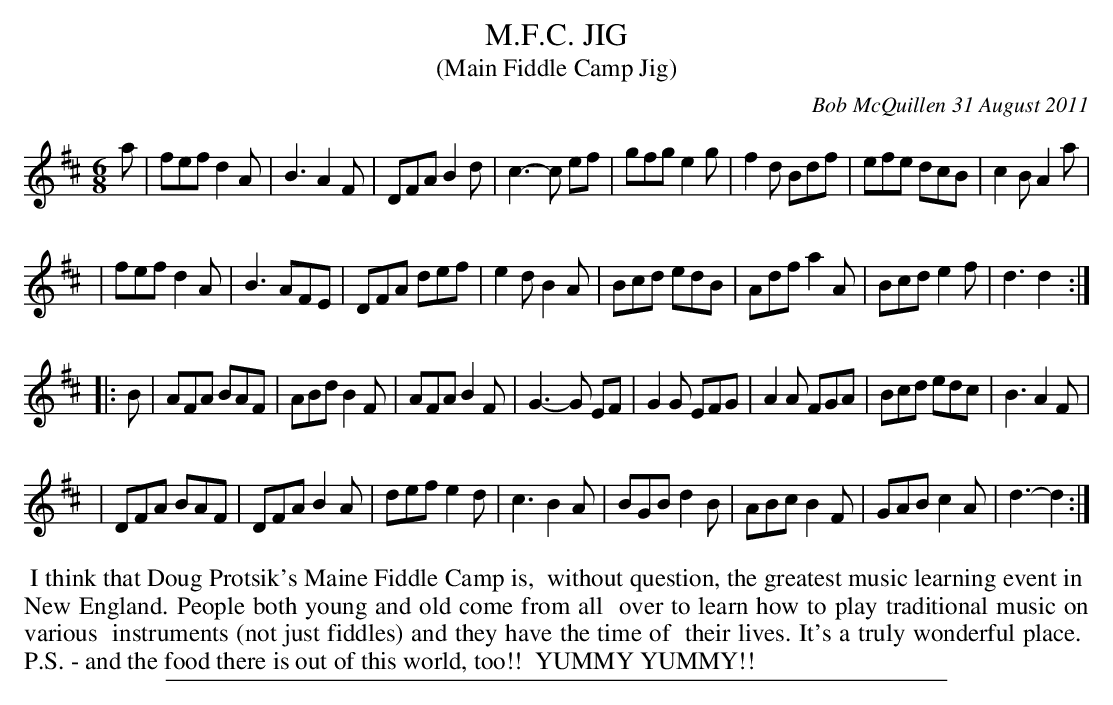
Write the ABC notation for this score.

X:1
T: M.F.C. JIG
T: (Main Fiddle Camp Jig)
C: Bob McQuillen 31 August 2011
M: 6/8
L: 1/8
K: D
a \
| fef d2A | B3 A2F | DFA B2d | c3-c ef | gfg e2g | f2d Bdf | efe dcB | c2B A2a |
| fef d2A | B3 AFE | DFA def | e2d B2A | Bcd edB | Adf a2A | Bcd e2f | d3 d2 :|
|: B \
| AFA BAF | ABd B2F | AFA B2F | G3- G EF | G2G EFG | A2A FGA | Bcd edc | B3 A2F |
| DFA BAF | DFA B2A | def e2d | c3 B2A | BGB d2B | ABc B2F | GAB c2A | d3- d2 :|
